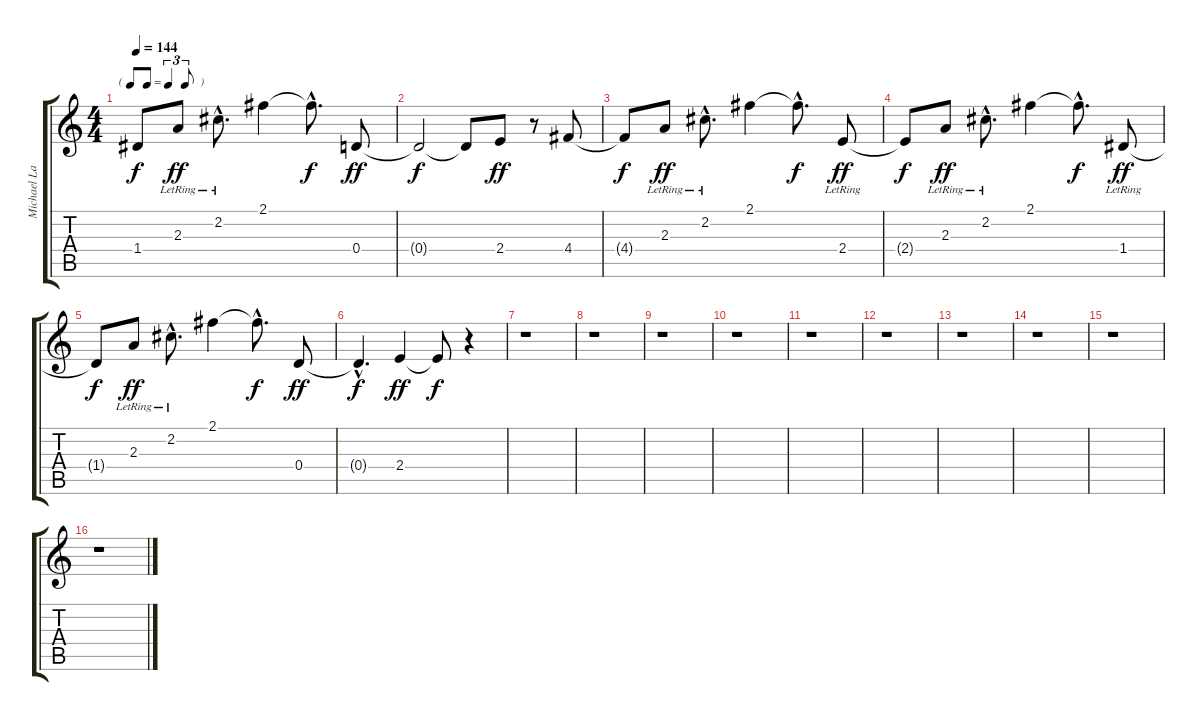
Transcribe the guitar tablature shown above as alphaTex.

\track ("Michael Lardie (clean)" "Michael La") {instrument electricguitarclean}
\staff {score tabs}
\tuning (E4 B3 G3 D3 A2 E2) {hide}
\ts (4 4)
\tf triplet8th
\tempo 144
\clef g2
\ks c
1.4{t}.8{dy f} 2.3{lr}.8{dy ff} 2.2{hac lr}.8{d} 2.1.4 2.1{hac t}.8{d dy f} 0.4.8{dy ff} |
0.4{t}.2{dy f} 0.4{t}.8 2.4.8{dy ff} r.8 4.4.8 |
4.4{t}.8{dy f} 2.3{lr}.8{dy ff} 2.2{hac lr}.8{d} 2.1.4 2.1{hac t}.8{d dy f} 2.4{lr}.8{dy ff} |
2.4{t}.8{dy f} 2.3{lr}.8{dy ff} 2.2{hac lr}.8{d} 2.1.4 2.1{hac t}.8{d dy f} 1.4{lr}.8{dy ff} |
1.4{t}.8{dy f} 2.3{lr}.8{dy ff} 2.2{hac lr}.8{d} 2.1.4 2.1{hac t}.8{d dy f} 0.4.8{dy ff} |
0.4{hac t}.4{d dy f} 2.4.4{dy ff} 2.4{t}.8{dy f} r.4 |
r.1 |
r.1 |
r.1 |
r.1 |
r.1 |
r.1 |
r.1 |
r.1 |
r.1 |
r.1
